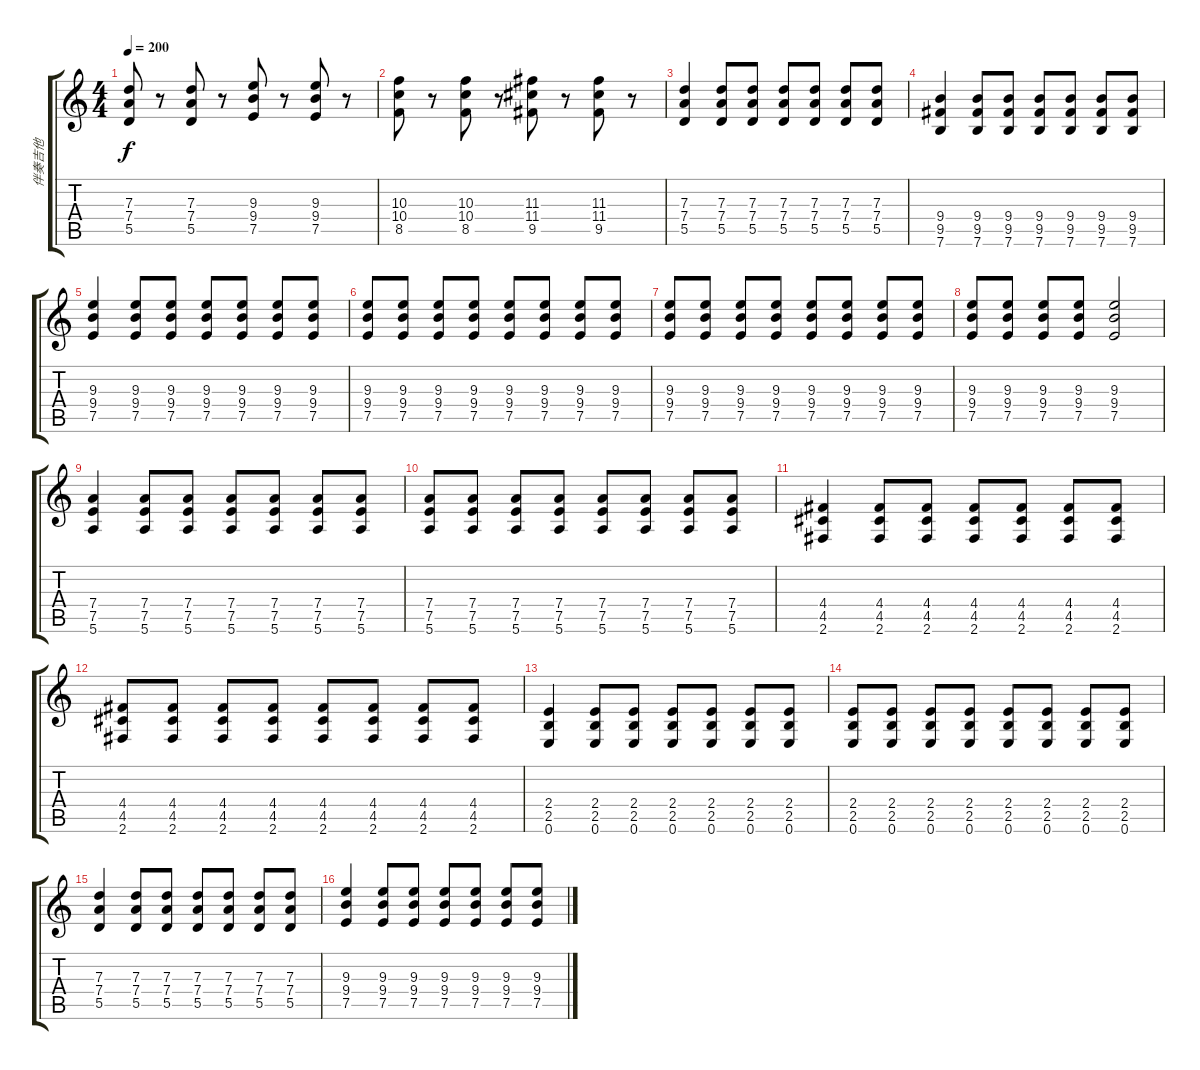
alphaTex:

\track ("伴奏吉他" "伴奏吉他") {instrument overdrivenguitar}
\staff {score tabs}
\tuning (E4 B3 G3 D3 A2 E2) {hide}
\ts (4 4)
\tempo 200
\clef g2
\ks c
(7.3 7.4 5.5).8{dy f} r.8 (7.3 7.4 5.5).8 r.8 (9.3 9.4 7.5).8 r.8 (9.3 9.4 7.5).8 r.8 |
(10.3 10.4 8.5).8 r.8 (10.3 10.4 8.5).8 r.8 (11.3 11.4 9.5).8 r.8 (11.3 11.4 9.5).8 r.8 |
(7.3 7.4 5.5).4 (7.3 7.4 5.5).8 (7.3 7.4 5.5).8 (7.3 7.4 5.5).8 (7.3 7.4 5.5).8 (7.3 7.4 5.5).8 (7.3 7.4 5.5).8 |
(9.4 9.5 7.6).4 (9.4 9.5 7.6).8 (9.4 9.5 7.6).8 (9.4 9.5 7.6).8 (9.4 9.5 7.6).8 (9.4 9.5 7.6).8 (9.4 9.5 7.6).8 |
(9.3 9.4 7.5).4 (9.3 9.4 7.5).8 (9.3 9.4 7.5).8 (9.3 9.4 7.5).8 (9.3 9.4 7.5).8 (9.3 9.4 7.5).8 (9.3 9.4 7.5).8 |
(9.3 9.4 7.5).8 (9.3 9.4 7.5).8 (9.3 9.4 7.5).8 (9.3 9.4 7.5).8 (9.3 9.4 7.5).8 (9.3 9.4 7.5).8 (9.3 9.4 7.5).8 (9.3 9.4 7.5).8 |
(9.3 9.4 7.5).8 (9.3 9.4 7.5).8 (9.3 9.4 7.5).8 (9.3 9.4 7.5).8 (9.3 9.4 7.5).8 (9.3 9.4 7.5).8 (9.3 9.4 7.5).8 (9.3 9.4 7.5).8 |
(9.3 9.4 7.5).8 (9.3 9.4 7.5).8 (9.3 9.4 7.5).8 (9.3 9.4 7.5).8 (9.3 9.4 7.5).2 |
(7.4 7.5 5.6).4 (7.4 7.5 5.6).8 (7.4 7.5 5.6).8 (7.4 7.5 5.6).8 (7.4 7.5 5.6).8 (7.4 7.5 5.6).8 (7.4 7.5 5.6).8 |
(7.4 7.5 5.6).8 (7.4 7.5 5.6).8 (7.4 7.5 5.6).8 (7.4 7.5 5.6).8 (7.4 7.5 5.6).8 (7.4 7.5 5.6).8 (7.4 7.5 5.6).8 (7.4 7.5 5.6).8 |
(4.4 4.5 2.6).4 (4.4 4.5 2.6).8 (4.4 4.5 2.6).8 (4.4 4.5 2.6).8 (4.4 4.5 2.6).8 (4.4 4.5 2.6).8 (4.4 4.5 2.6).8 |
(4.4 4.5 2.6).8 (4.4 4.5 2.6).8 (4.4 4.5 2.6).8 (4.4 4.5 2.6).8 (4.4 4.5 2.6).8 (4.4 4.5 2.6).8 (4.4 4.5 2.6).8 (4.4 4.5 2.6).8 |
(2.4 2.5 0.6).4 (2.4 2.5 0.6).8 (2.4 2.5 0.6).8 (2.4 2.5 0.6).8 (2.4 2.5 0.6).8 (2.4 2.5 0.6).8 (2.4 2.5 0.6).8 |
(2.4 2.5 0.6).8 (2.4 2.5 0.6).8 (2.4 2.5 0.6).8 (2.4 2.5 0.6).8 (2.4 2.5 0.6).8 (2.4 2.5 0.6).8 (2.4 2.5 0.6).8 (2.4 2.5 0.6).8 |
(7.3 7.4 5.5).4 (7.3 7.4 5.5).8 (7.3 7.4 5.5).8 (7.3 7.4 5.5).8 (7.3 7.4 5.5).8 (7.3 7.4 5.5).8 (7.3 7.4 5.5).8 |
(9.3 9.4 7.5).4 (9.3 9.4 7.5).8 (9.3 9.4 7.5).8 (9.3 9.4 7.5).8 (9.3 9.4 7.5).8 (9.3 9.4 7.5).8 (9.3 9.4 7.5).8
